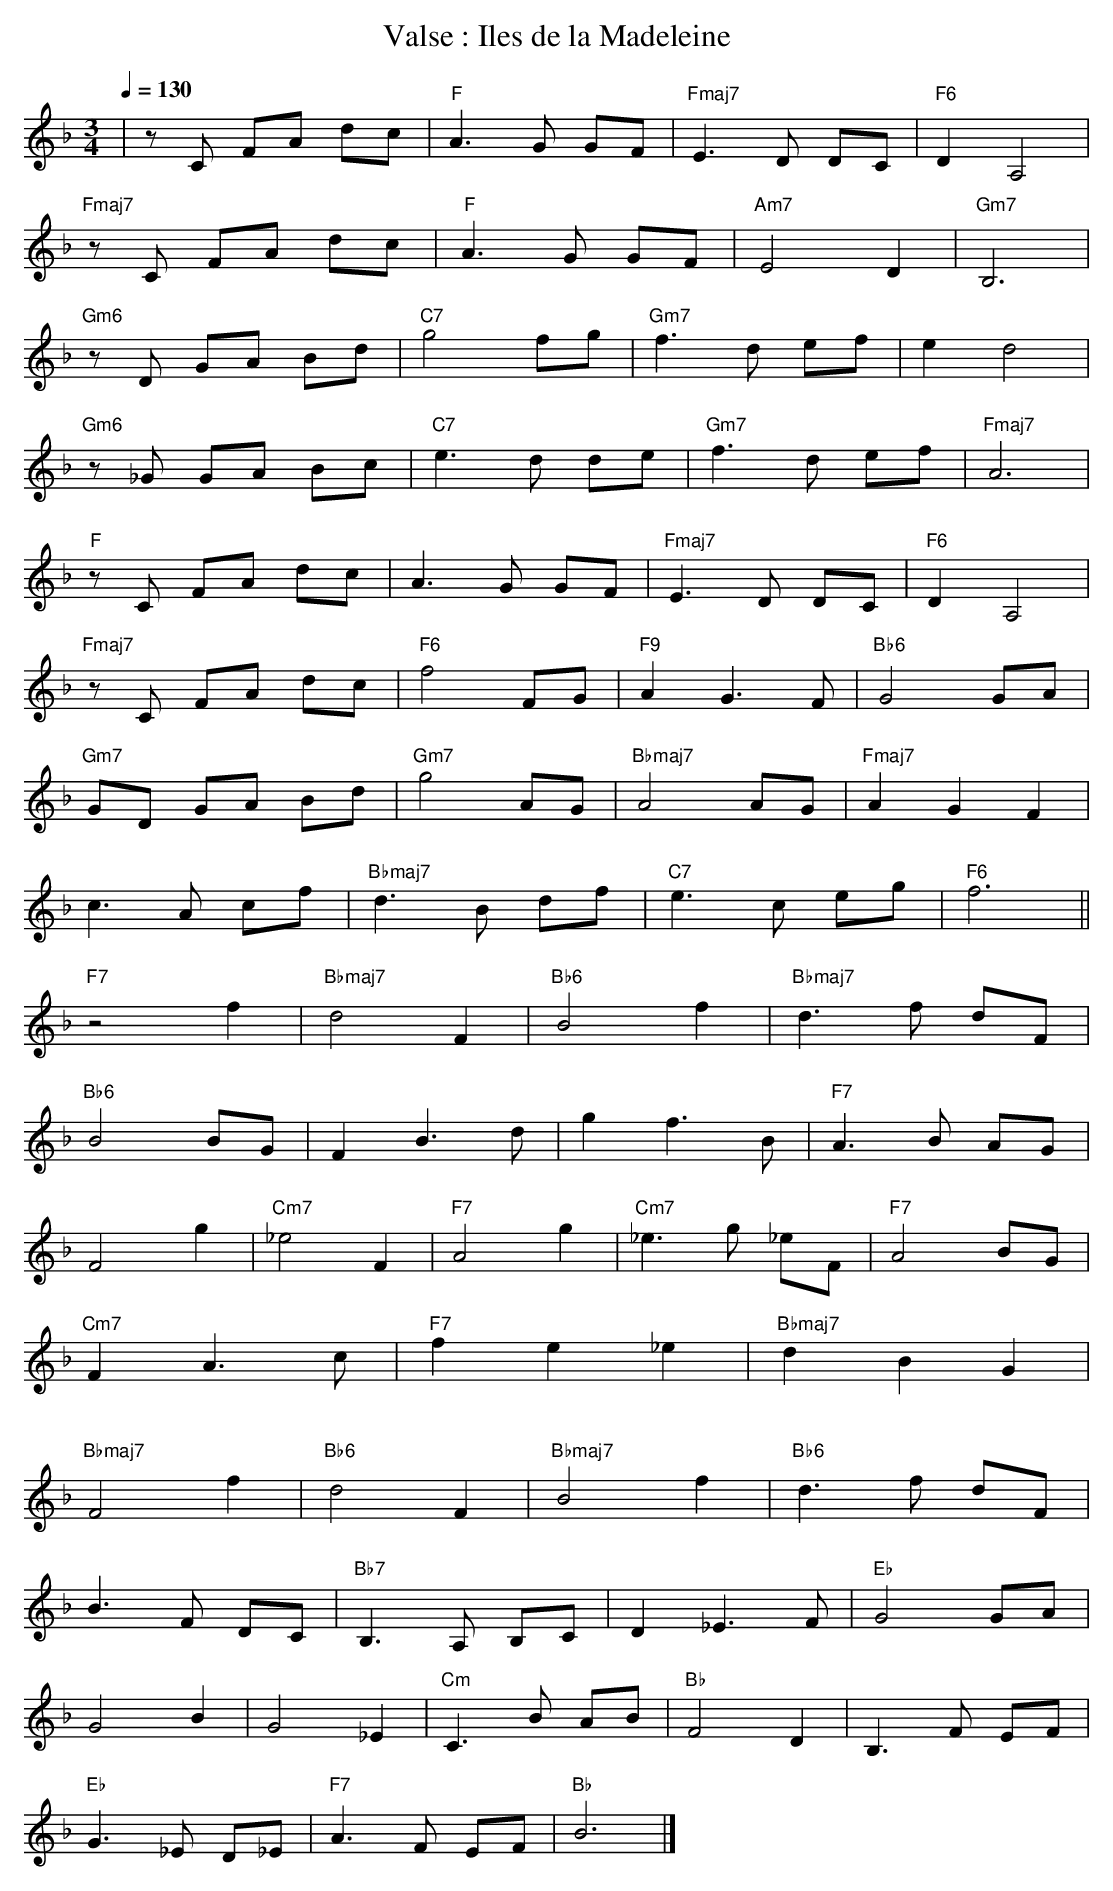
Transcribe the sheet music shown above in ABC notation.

X:1
T:Valse : Iles de la Madeleine
M:3/4
L:1/8
Q:1/4=130
K:F
| zC FA dc | "F"A3G GF | "Fmaj7"E3D DC | "F6"D2 A,4 |
"Fmaj7"zC FA dc | "F"A3G GF | "Am7"E4 D2 | "Gm7"B,6 |
"Gm6"zD GA Bd | "C7"g4 fg | "Gm7"f3d ef | e2 d4 |
"Gm6"z_G GA Bc | "C7"e3d de | "Gm7"f3d ef | "Fmaj7"A6 |
"F"zC FA dc | A3G GF | "Fmaj7"E3D DC | "F6"D2 A,4 |
"Fmaj7"zC FA dc | "F6"f4 FG | "F9"A2 G3F | "Bb6"G4 GA |
"Gm7"GD GA Bd | "Gm7"g4 AG | "Bbmaj7"A4 AG | "Fmaj7"A2 G2 F2 |
c3A cf | "Bbmaj7"d3B df | "C7"e3c eg | "F6"f6 ||
"F7"z4 f2 | "Bbmaj7"d4 F2 | "Bb6"B4 f2 | "Bbmaj7"d3f dF |
"Bb6"B4 BG | F2 B3d | g2 f3B | "F7"A3B AG |
F4 g2 | "Cm7"_e4 F2 | "F7"A4 g2 | "Cm7"_e3g _eF | "F7"A4 BG |
"Cm7"F2 A3c | "F7"f2 e2 _e2 | "Bbmaj7"d2 B2 G2 |
"Bbmaj7"F4 f2 | "Bb6"d4 F2 | "Bbmaj7"B4 f2 | "Bb6"d3f dF |
B3F DC | "Bb7"B,3A, B,C | D2 _E3F | "Eb"G4 GA |
G4 B2 | G4 _E2 | "Cm"C3B AB | "Bb"F4 D2 | B,3F EF |
"Eb"G3_E D_E | "F7"A3F EF | "Bb"B6 |]
